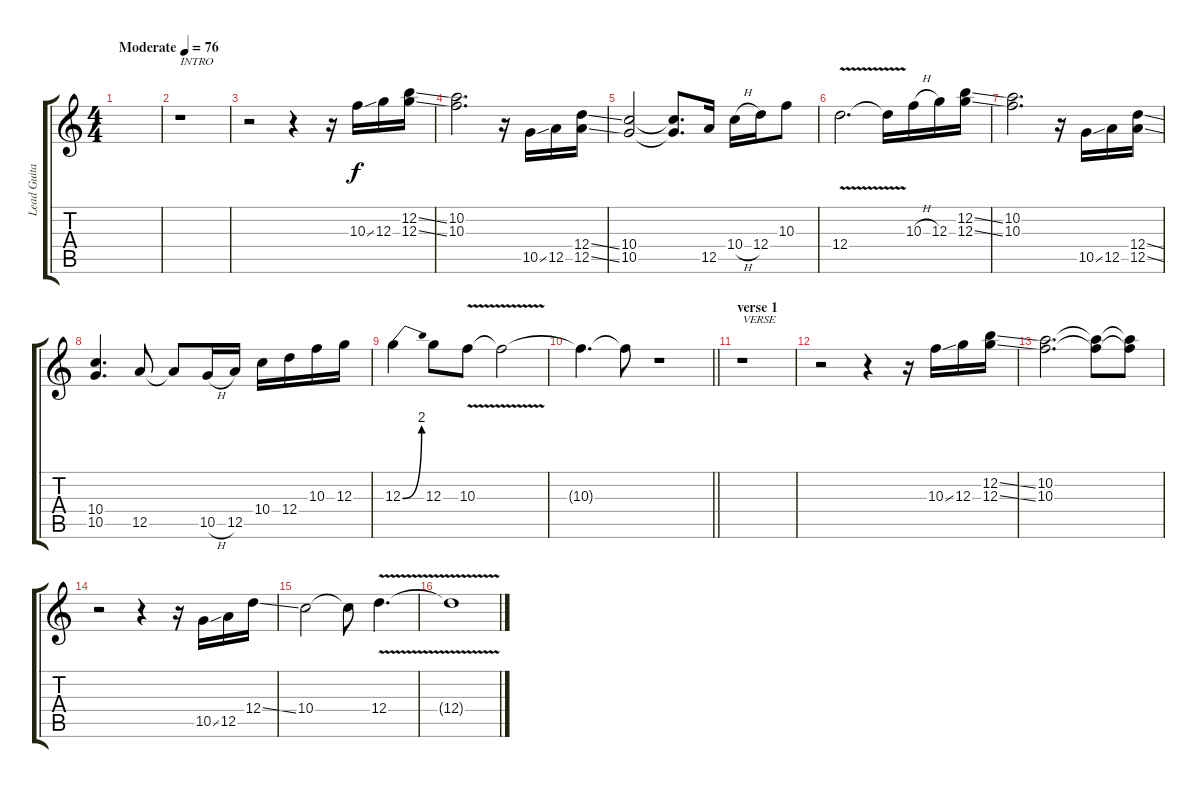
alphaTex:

\track ("Lead Guitar (2&5)" "Lead Guita") {instrument electricguitarjazz}
\staff {score tabs}
\tuning (E4 B3 G3 D3 A2 E2) {hide}
\ts (4 4)
\tempo (76 "Moderate")
\clef g2
\ks c
|
r.1{txt "INTRO"} |
r.2 r.4 r.16 10.3{ss}.16 12.3.16 (12.2{ss} 12.3{ss}).16 |
(10.2 10.3).2{d} r.16 10.5{ss}.16 12.5.16 (12.4{ss} 12.5{ss}).16 |
(10.4 10.5).2 (10.4{t} 10.5{t}).8{d} 12.5.16 10.4{h}.16 12.4.16 10.3.8 |
12.4{v}.2{d} 12.4{t}.16 10.3{h}.16 12.3.16 (12.2{ss} 12.3{ss}).16 |
(10.2 10.3).2{d} r.16 10.5{ss}.16 12.5.16 (12.4{ss} 12.5{ss}).16 |
(10.4 10.5).4{d} 12.5.8 12.5{t}.8 10.5{h}.16 12.5.16 10.4.16 12.4.16 10.3.16 12.3.16 |
12.3{be (bend 0 0 60 8)}.4 12.3.8 10.3{v}.8 10.3{t}.2 |
\barLineRight lightlight
10.3{t}.4{d} 10.3{t}.8 r.1 |
\section ("" "verse 1")
r.1{txt "VERSE"} |
r.2 r.4 r.16 10.3{ss}.16 12.3.16 (12.2{ss} 12.3{ss}).16 |
(10.2 10.3).2{d} (10.2{t} 10.3{t}).8 (10.2{t} 10.3{t}).8 |
r.2 r.4 r.16 10.5{ss}.16 12.5.16 12.4{ss}.16 |
10.4.2 10.4{t}.8 12.4{v}.4{d} |
12.4{t}.1
